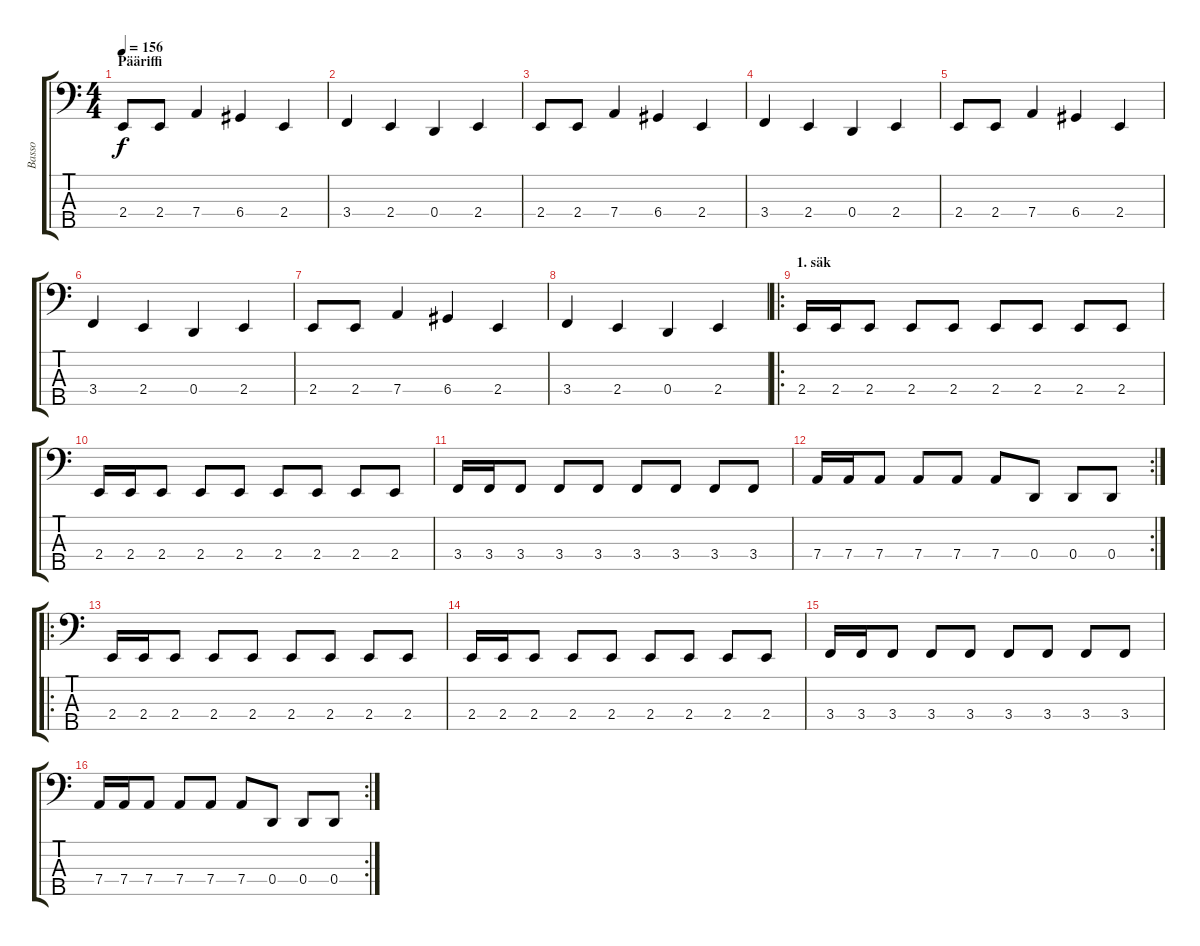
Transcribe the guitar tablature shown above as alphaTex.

\track ("Basso" "Basso") {instrument electricbassfinger}
\staff {score tabs}
\tuning (G2 D2 A1 D1 A0) {hide}
\ts (4 4)
\section ("" "Pääriffi")
\tempo 156
\clef f4
\ks c
2.4.8{dy f} 2.4.8 7.4.4 6.4.4 2.4.4 |
3.4.4 2.4.4 0.4.4 2.4.4 |
2.4.8 2.4.8 7.4.4 6.4.4 2.4.4 |
3.4.4 2.4.4 0.4.4 2.4.4 |
2.4.8 2.4.8 7.4.4 6.4.4 2.4.4 |
3.4.4 2.4.4 0.4.4 2.4.4 |
2.4.8 2.4.8 7.4.4 6.4.4 2.4.4 |
3.4.4 2.4.4 0.4.4 2.4.4 |
\ro
\section ("" "1. säk")
2.4.16 2.4.16 2.4.8 2.4.8 2.4.8 2.4.8 2.4.8 2.4.8 2.4.8 |
2.4.16 2.4.16 2.4.8 2.4.8 2.4.8 2.4.8 2.4.8 2.4.8 2.4.8 |
3.4.16 3.4.16 3.4.8 3.4.8 3.4.8 3.4.8 3.4.8 3.4.8 3.4.8 |
\rc 2
7.4.16 7.4.16 7.4.8 7.4.8 7.4.8 7.4.8 0.4.8 0.4.8 0.4.8 |
\ro
2.4.16 2.4.16 2.4.8 2.4.8 2.4.8 2.4.8 2.4.8 2.4.8 2.4.8 |
2.4.16 2.4.16 2.4.8 2.4.8 2.4.8 2.4.8 2.4.8 2.4.8 2.4.8 |
3.4.16 3.4.16 3.4.8 3.4.8 3.4.8 3.4.8 3.4.8 3.4.8 3.4.8 |
\rc 2
7.4.16 7.4.16 7.4.8 7.4.8 7.4.8 7.4.8 0.4.8 0.4.8 0.4.8
